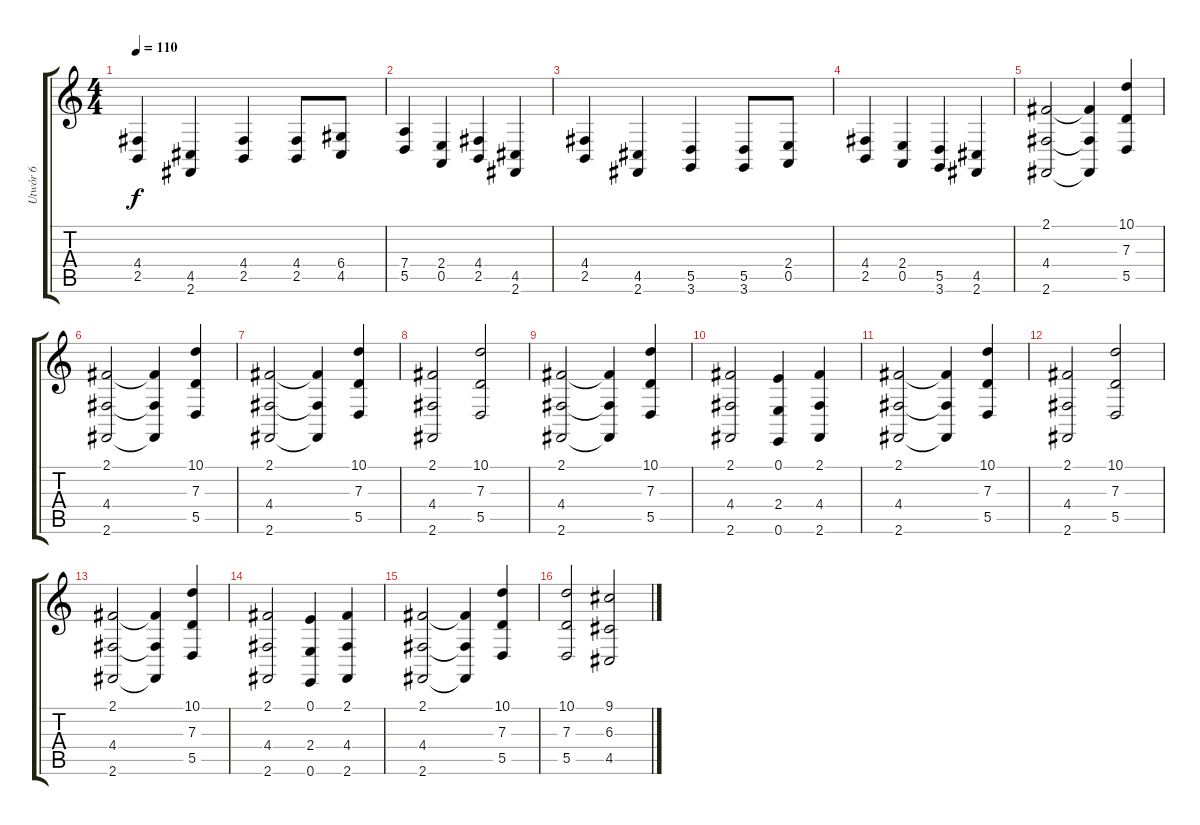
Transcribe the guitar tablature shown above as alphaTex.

\track ("Utwór 6" "Utwór 6") {instrument pad2warm}
\staff {score tabs}
\tuning (E4 B3 G3 D3 A2 E2) {hide}
\ts (4 4)
\tempo 110
\clef g2
\ks c
(4.4 2.5).4{dy f} (4.5 2.6).4 (4.4 2.5).4 (4.4 2.5).8 (6.4 4.5).8 |
(7.4 5.5).4 (2.4 0.5).4 (4.4 2.5).4 (4.5 2.6).4 |
(4.4 2.5).4 (4.5 2.6).4 (5.5 3.6).4 (5.5 3.6).8 (2.4 0.5).8 |
(4.4 2.5).4 (2.4 0.5).4 (5.5 3.6).4 (4.5 2.6).4 |
(2.1 4.4 2.6).2 (2.1{t} 4.4{t} 2.6{t}).4 (10.1 7.3 5.5).4 |
(2.1 4.4 2.6).2 (2.1{t} 4.4{t} 2.6{t}).4 (10.1 7.3 5.5).4 |
(2.1 4.4 2.6).2 (2.1{t} 4.4{t} 2.6{t}).4 (10.1 7.3 5.5).4 |
(2.1 4.4 2.6).2 (10.1 7.3 5.5).2 |
(2.1 4.4 2.6).2 (2.1{t} 4.4{t} 2.6{t}).4 (10.1 7.3 5.5).4 |
(2.1 4.4 2.6).2 (0.1 2.4 0.6).4 (2.1 4.4 2.6).4 |
(2.1 4.4 2.6).2 (2.1{t} 4.4{t} 2.6{t}).4 (10.1 7.3 5.5).4 |
(2.1 4.4 2.6).2 (10.1 7.3 5.5).2 |
(2.1 4.4 2.6).2 (2.1{t} 4.4{t} 2.6{t}).4 (10.1 7.3 5.5).4 |
(2.1 4.4 2.6).2 (0.1 2.4 0.6).4 (2.1 4.4 2.6).4 |
(2.1 4.4 2.6).2 (2.1{t} 4.4{t} 2.6{t}).4 (10.1 7.3 5.5).4 |
(10.1 7.3 5.5).2 (9.1 6.3 4.5).2
